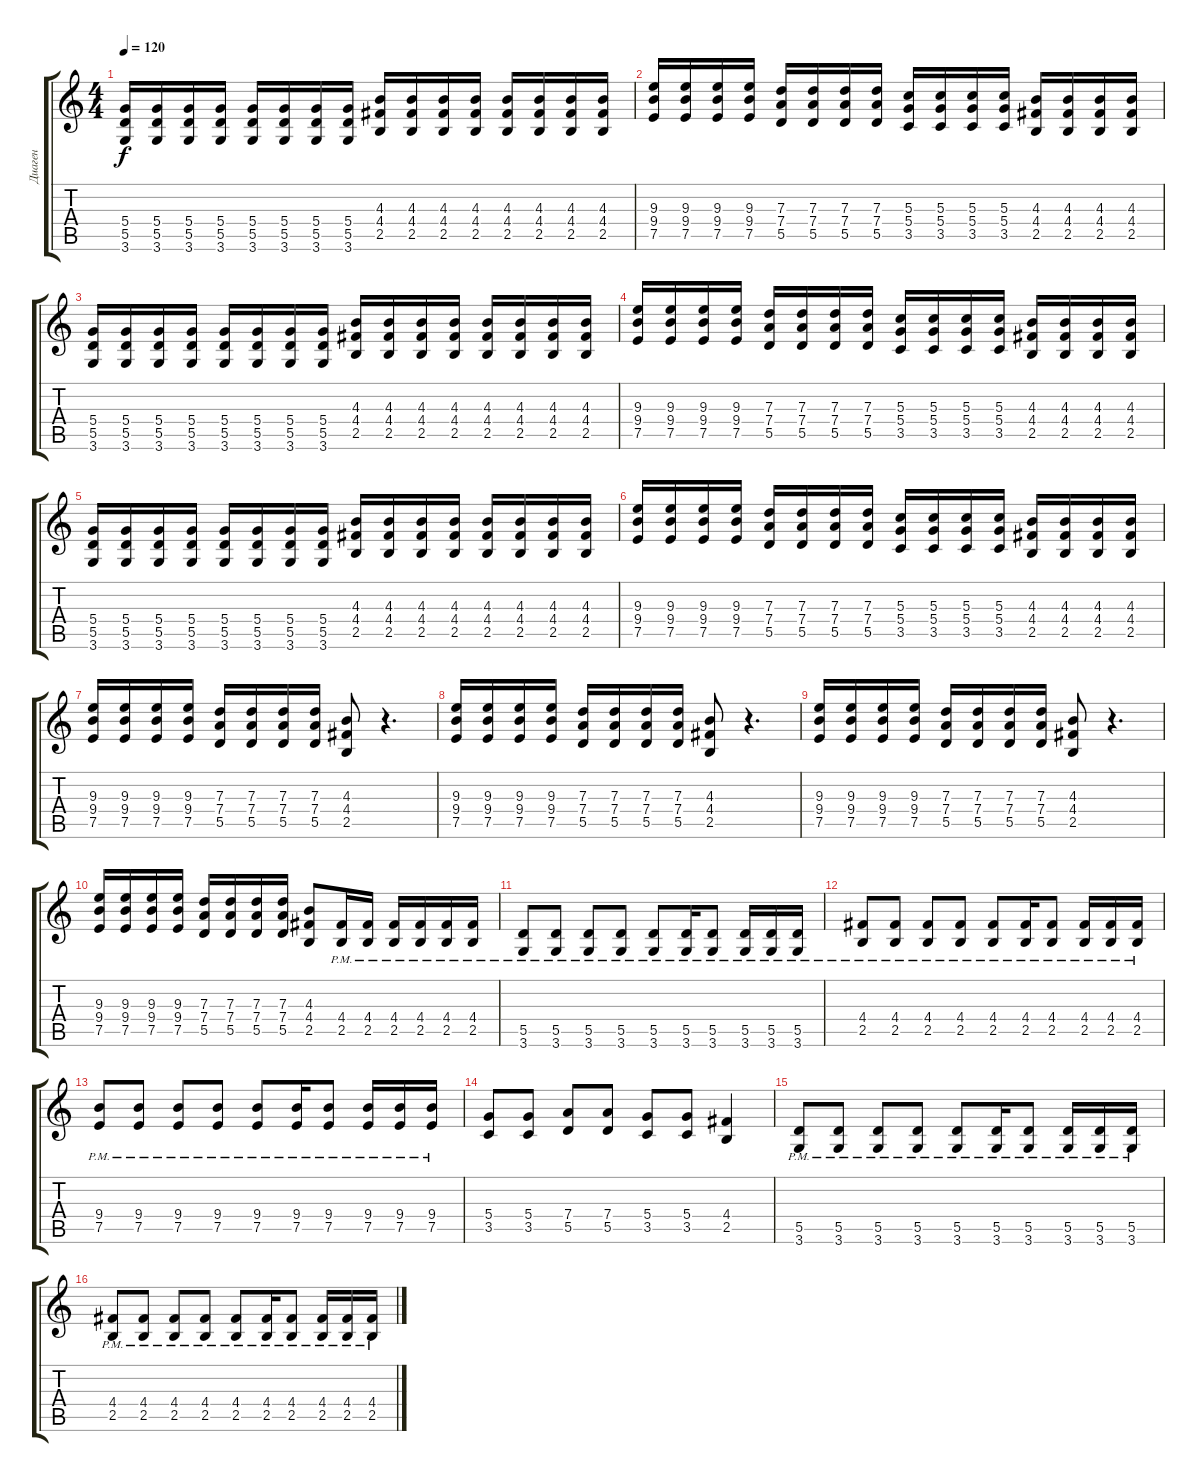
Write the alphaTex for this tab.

\track ("Диаген" "Диаген") {instrument overdrivenguitar}
\staff {score tabs}
\tuning (E4 B3 G3 D3 A2 E2) {hide}
\ts (4 4)
\tempo 120
\clef g2
\ks c
(5.4 5.5 3.6).16{dy f} (5.4 5.5 3.6).16 (5.4 5.5 3.6).16 (5.4 5.5 3.6).16 (5.4 5.5 3.6).16 (5.4 5.5 3.6).16 (5.4 5.5 3.6).16 (5.4 5.5 3.6).16 (4.3 4.4 2.5).16 (4.3 4.4 2.5).16 (4.3 4.4 2.5).16 (4.3 4.4 2.5).16 (4.3 4.4 2.5).16 (4.3 4.4 2.5).16 (4.3 4.4 2.5).16 (4.3 4.4 2.5).16 |
(9.3 9.4 7.5).16 (9.3 9.4 7.5).16 (9.3 9.4 7.5).16 (9.3 9.4 7.5).16 (7.3 7.4 5.5).16 (7.3 7.4 5.5).16 (7.3 7.4 5.5).16 (7.3 7.4 5.5).16 (5.3 5.4 3.5).16 (5.3 5.4 3.5).16 (5.3 5.4 3.5).16 (5.3 5.4 3.5).16 (4.3 4.4 2.5).16 (4.3 4.4 2.5).16 (4.3 4.4 2.5).16 (4.3 4.4 2.5).16 |
(5.4 5.5 3.6).16 (5.4 5.5 3.6).16 (5.4 5.5 3.6).16 (5.4 5.5 3.6).16 (5.4 5.5 3.6).16 (5.4 5.5 3.6).16 (5.4 5.5 3.6).16 (5.4 5.5 3.6).16 (4.3 4.4 2.5).16 (4.3 4.4 2.5).16 (4.3 4.4 2.5).16 (4.3 4.4 2.5).16 (4.3 4.4 2.5).16 (4.3 4.4 2.5).16 (4.3 4.4 2.5).16 (4.3 4.4 2.5).16 |
(9.3 9.4 7.5).16 (9.3 9.4 7.5).16 (9.3 9.4 7.5).16 (9.3 9.4 7.5).16 (7.3 7.4 5.5).16 (7.3 7.4 5.5).16 (7.3 7.4 5.5).16 (7.3 7.4 5.5).16 (5.3 5.4 3.5).16 (5.3 5.4 3.5).16 (5.3 5.4 3.5).16 (5.3 5.4 3.5).16 (4.3 4.4 2.5).16 (4.3 4.4 2.5).16 (4.3 4.4 2.5).16 (4.3 4.4 2.5).16 |
(5.4 5.5 3.6).16 (5.4 5.5 3.6).16 (5.4 5.5 3.6).16 (5.4 5.5 3.6).16 (5.4 5.5 3.6).16 (5.4 5.5 3.6).16 (5.4 5.5 3.6).16 (5.4 5.5 3.6).16 (4.3 4.4 2.5).16 (4.3 4.4 2.5).16 (4.3 4.4 2.5).16 (4.3 4.4 2.5).16 (4.3 4.4 2.5).16 (4.3 4.4 2.5).16 (4.3 4.4 2.5).16 (4.3 4.4 2.5).16 |
(9.3 9.4 7.5).16 (9.3 9.4 7.5).16 (9.3 9.4 7.5).16 (9.3 9.4 7.5).16 (7.3 7.4 5.5).16 (7.3 7.4 5.5).16 (7.3 7.4 5.5).16 (7.3 7.4 5.5).16 (5.3 5.4 3.5).16 (5.3 5.4 3.5).16 (5.3 5.4 3.5).16 (5.3 5.4 3.5).16 (4.3 4.4 2.5).16 (4.3 4.4 2.5).16 (4.3 4.4 2.5).16 (4.3 4.4 2.5).16 |
(9.3 9.4 7.5).16 (9.3 9.4 7.5).16 (9.3 9.4 7.5).16 (9.3 9.4 7.5).16 (7.3 7.4 5.5).16 (7.3 7.4 5.5).16 (7.3 7.4 5.5).16 (7.3 7.4 5.5).16 (4.3 4.4 2.5).8 r.4{d} |
(9.3 9.4 7.5).16 (9.3 9.4 7.5).16 (9.3 9.4 7.5).16 (9.3 9.4 7.5).16 (7.3 7.4 5.5).16 (7.3 7.4 5.5).16 (7.3 7.4 5.5).16 (7.3 7.4 5.5).16 (4.3 4.4 2.5).8 r.4{d} |
(9.3 9.4 7.5).16 (9.3 9.4 7.5).16 (9.3 9.4 7.5).16 (9.3 9.4 7.5).16 (7.3 7.4 5.5).16 (7.3 7.4 5.5).16 (7.3 7.4 5.5).16 (7.3 7.4 5.5).16 (4.3 4.4 2.5).8 r.4{d} |
(9.3 9.4 7.5).16 (9.3 9.4 7.5).16 (9.3 9.4 7.5).16 (9.3 9.4 7.5).16 (7.3 7.4 5.5).16 (7.3 7.4 5.5).16 (7.3 7.4 5.5).16 (7.3 7.4 5.5).16 (4.3 4.4 2.5).8 (4.4{pm} 2.5{pm}).16 (4.4{pm} 2.5{pm}).16 (4.4{pm} 2.5{pm}).16 (4.4{pm} 2.5{pm}).16 (4.4{pm} 2.5{pm}).16 (4.4{pm} 2.5{pm}).16 |
(5.5{pm} 3.6{pm}).8 (5.5{pm} 3.6{pm}).8 (5.5{pm} 3.6{pm}).8 (5.5{pm} 3.6{pm}).8 (5.5{pm} 3.6{pm}).8 (5.5{pm} 3.6{pm}).16 (5.5{pm} 3.6{pm}).8 (5.5{pm} 3.6{pm}).16 (5.5{pm} 3.6{pm}).16 (5.5{pm} 3.6{pm}).16 |
(4.4{pm} 2.5{pm}).8 (4.4{pm} 2.5{pm}).8 (4.4{pm} 2.5{pm}).8 (4.4{pm} 2.5{pm}).8 (4.4{pm} 2.5{pm}).8 (4.4{pm} 2.5{pm}).16 (4.4{pm} 2.5{pm}).8 (4.4{pm} 2.5{pm}).16 (4.4{pm} 2.5{pm}).16 (4.4{pm} 2.5{pm}).16 |
(9.4{pm} 7.5{pm}).8 (9.4{pm} 7.5{pm}).8 (9.4{pm} 7.5{pm}).8 (9.4{pm} 7.5{pm}).8 (9.4{pm} 7.5{pm}).8 (9.4{pm} 7.5{pm}).16 (9.4{pm} 7.5{pm}).8 (9.4{pm} 7.5{pm}).16 (9.4{pm} 7.5{pm}).16 (9.4{pm} 7.5{pm}).16 |
(5.4 3.5).8 (5.4 3.5).8 (7.4 5.5).8 (7.4 5.5).8 (5.4 3.5).8 (5.4 3.5).8 (4.4 2.5).4 |
(5.5{pm} 3.6{pm}).8 (5.5{pm} 3.6{pm}).8 (5.5{pm} 3.6{pm}).8 (5.5{pm} 3.6{pm}).8 (5.5{pm} 3.6{pm}).8 (5.5{pm} 3.6{pm}).16 (5.5{pm} 3.6{pm}).8 (5.5{pm} 3.6{pm}).16 (5.5{pm} 3.6{pm}).16 (5.5{pm} 3.6{pm}).16 |
(4.4{pm} 2.5{pm}).8 (4.4{pm} 2.5{pm}).8 (4.4{pm} 2.5{pm}).8 (4.4{pm} 2.5{pm}).8 (4.4{pm} 2.5{pm}).8 (4.4{pm} 2.5{pm}).16 (4.4{pm} 2.5{pm}).8 (4.4{pm} 2.5{pm}).16 (4.4{pm} 2.5{pm}).16 (4.4{pm} 2.5{pm}).16
